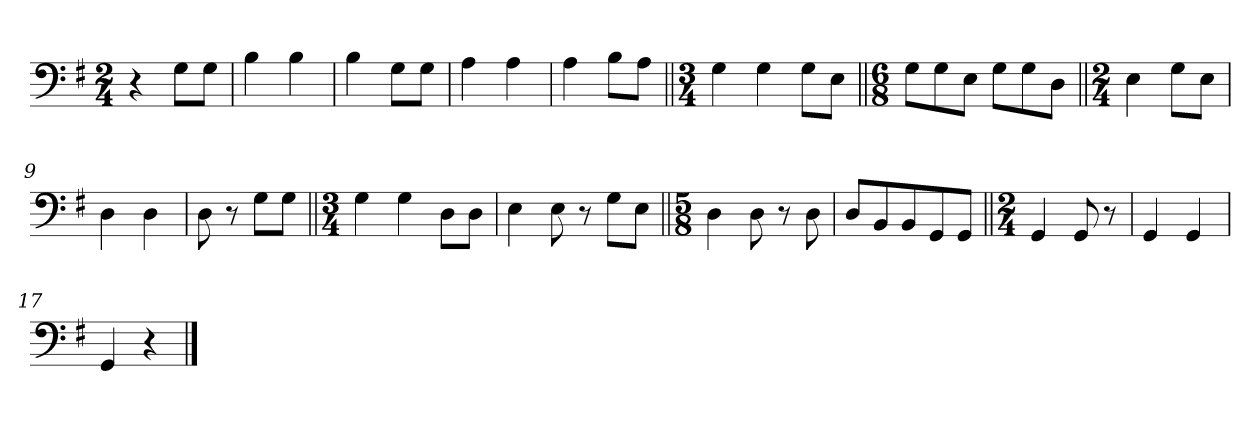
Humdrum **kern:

**kern
*part1
*staff1
*clefF4
*k[f#]
*M2/4
=1
4r
8G\L
8G\J
=2
4B\
4B\
=3
4B\
8G\L
8G\J
=4
4A\
4A\
=5
4A\
8B\L
8A\J
=6||
*M3/4
4G\
4G\
8G\L
8E\J
=7||
*M6/8
8G\L
8G\
8E\J
8G\L
8G\
8D\J
=8||
*M2/4
4E\
8G\L
8E\J
=9
4D\
4D\
=10
8D\
8r
8G\L
8G\J
=11||
*M3/4
4G\
4G\
8D\L
8D\J
=12
4E\
8E\
8r
8G\L
8E\J
=13||
*M5/8
4D\
8D\
8r
8D\
=14
8D/L
8BB/
8BB/
8GG/
8GG/J
=15||
*M2/4
4GG/
8GG/
8r
=16
4GG/
4GG/
=17
4GG/
4r
==
*-
